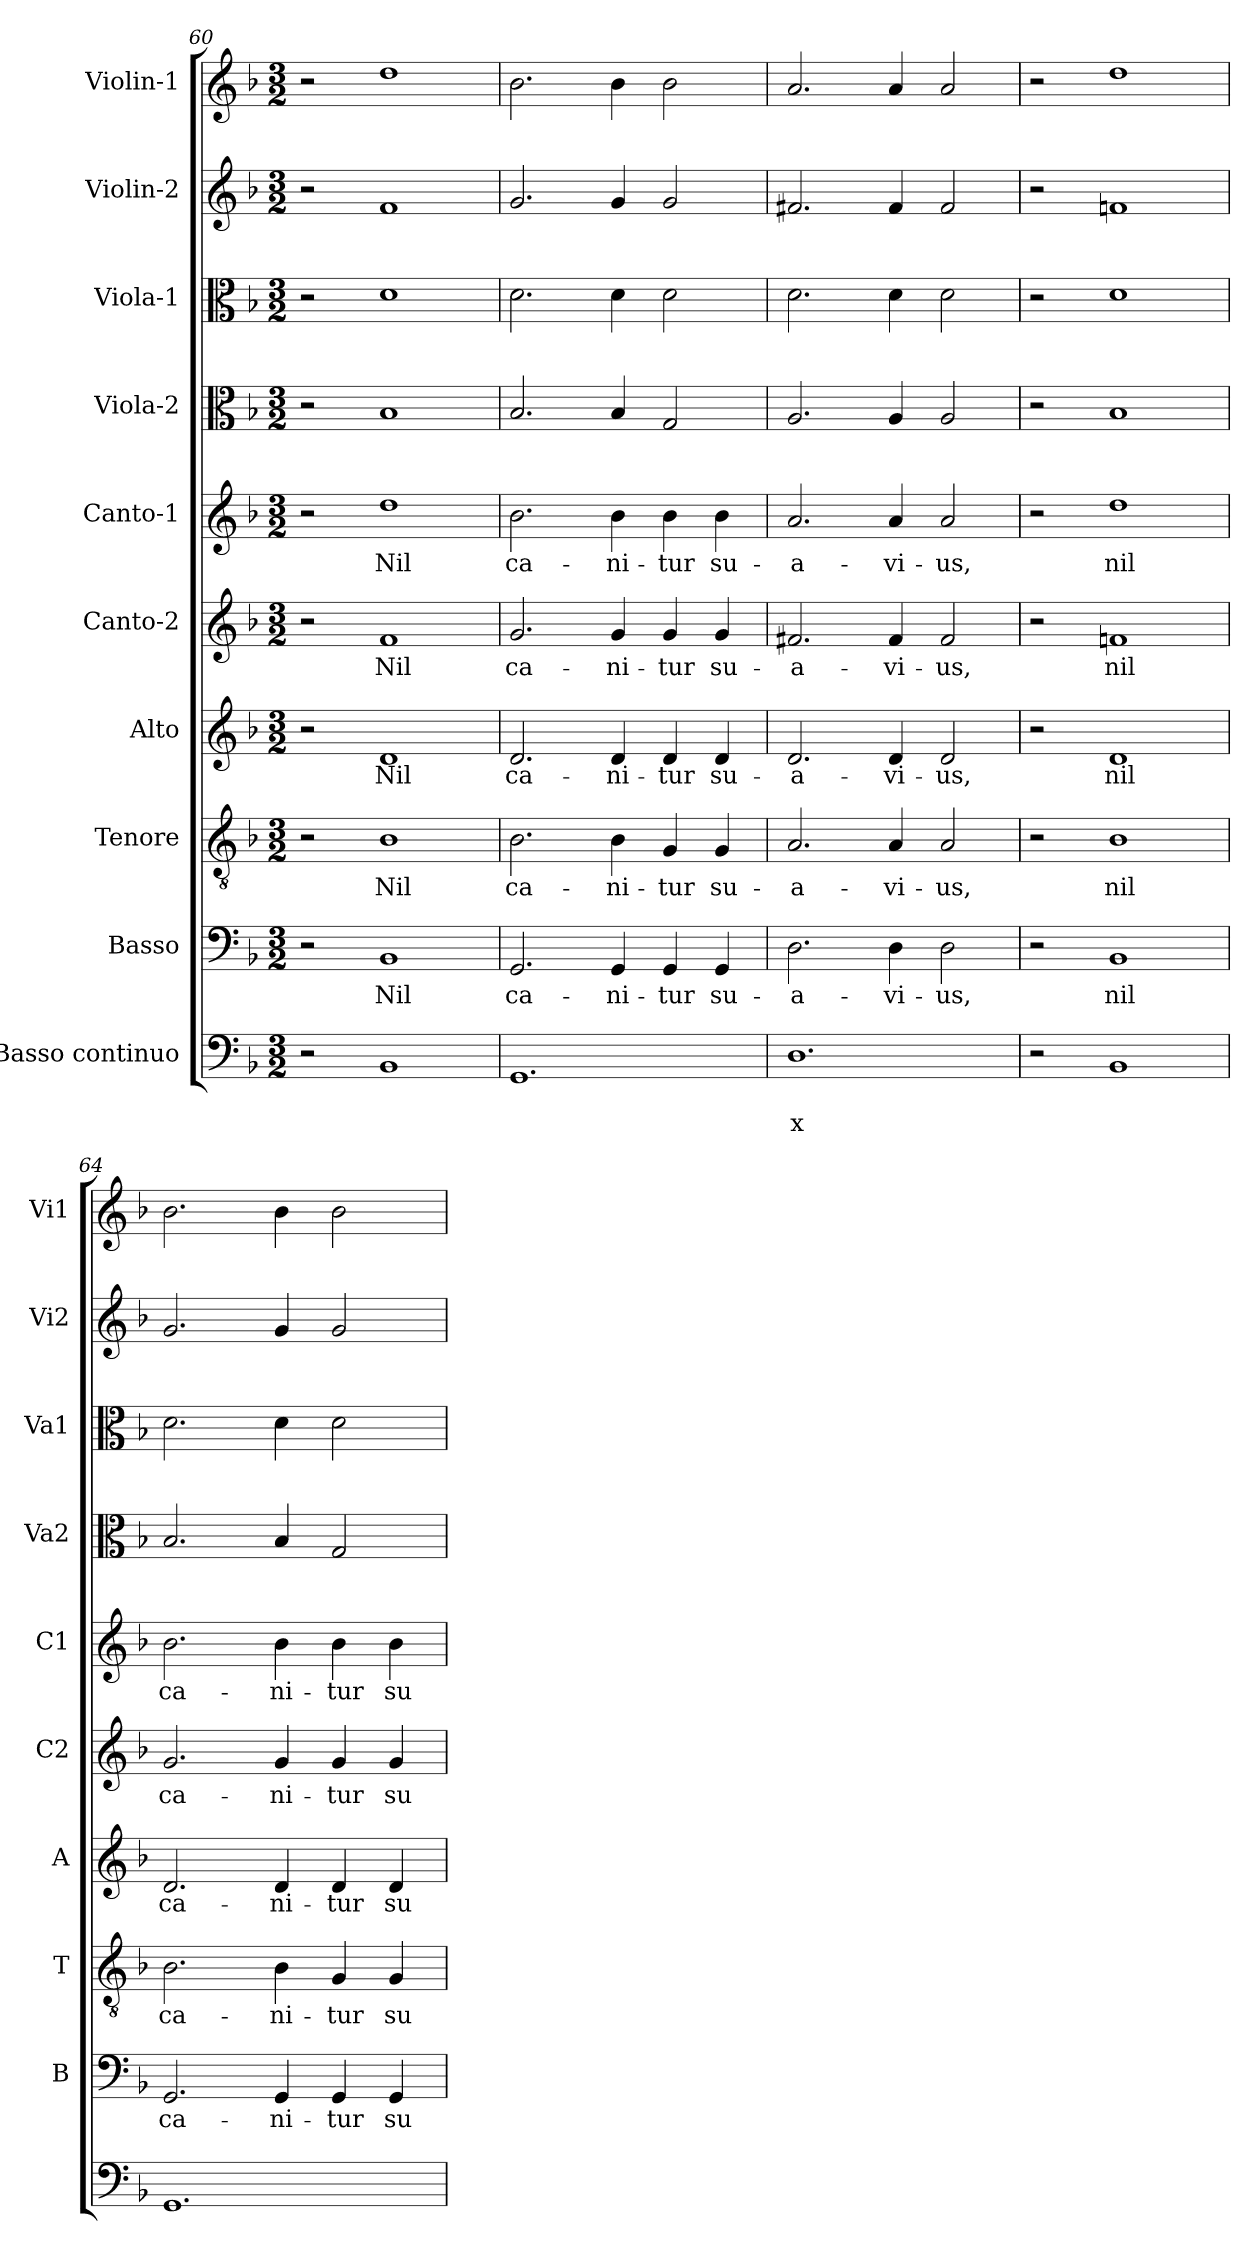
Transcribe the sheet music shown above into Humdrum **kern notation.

**kern	**text	**text	**kern	**text	**kern	**text	**kern	**text	**kern	**text	**kern	**text	**kern	**kern	**kern	**kern
*part10	*part10	*part10	*part9	*part9	*part8	*part8	*part7	*part7	*part6	*part6	*part5	*part5	*part4	*part3	*part2	*part1
*staff10	*staff10	*staff10	*staff9	*staff9	*staff8	*staff8	*staff7	*staff7	*staff6	*staff6	*staff5	*staff5	*staff4	*staff3	*staff2	*staff1
*I"Basso continuo	*	*	*I"Basso	*	*I"Tenore	*	*I"Alto	*	*I"Canto-2	*	*I"Canto-1	*	*I"Viola-2	*I"Viola-1	*I"Violin-2	*I"Violin-1
*	*	*	*I'B	*	*I'T	*	*I'A	*	*I'C2	*	*I'C1	*	*I'Va2	*I'Va1	*I'Vi2	*I'Vi1
!!LO:PB:g=z
*clefF4	*	*	*clefF4	*	*clefGv2	*	*clefG2	*	*clefG2	*	*clefG2	*	*clefC3	*clefC3	*clefG2	*clefG2
*k[b-]	*	*	*k[b-]	*	*k[b-]	*	*k[b-]	*	*k[b-]	*	*k[b-]	*	*k[b-]	*k[b-]	*k[b-]	*k[b-]
*F:	*	*	*F:	*	*F:	*	*F:	*	*F:	*	*F:	*	*F:	*F:	*F:	*F:
*M3/2	*	*	*M3/2	*	*M3/2	*	*M3/2	*	*M3/2	*	*M3/2	*	*M3/2	*M3/2	*M3/2	*M3/2
=60	=60	=60	=60	=60	=60	=60	=60	=60	=60	=60	=60	=60	=60	=60	=60	=60
2r	.	.	2r	.	2r	.	2r	.	2r	.	2r	.	2r	2r	2r	2r
!	!	!	!	!LO:LY:b	!	!LO:LY:b	!	!LO:LY:b	!	!LO:LY:b	!	!LO:LY:b	!	!	!	!
1BB-	.	.	1BB-	Nil	1B-	Nil	1d	Nil	1f	Nil	1dd	Nil	1B-	1d	1f	1dd
=61	=61	=61	=61	=61	=61	=61	=61	=61	=61	=61	=61	=61	=61	=61	=61	=61
!	!	!	!	!LO:LY:b	!	!LO:LY:b	!	!LO:LY:b	!	!LO:LY:b	!	!LO:LY:b	!	!	!	!
1.GG	.	.	2.GG/	ca-	2.B-\	ca-	2.d/	ca-	2.g/	ca-	2.b-\	ca-	2.B-/	2.d\	2.g/	2.b-\
!	!	!	!	!LO:LY:b	!	!LO:LY:b	!	!LO:LY:b	!	!LO:LY:b	!	!LO:LY:b	!	!	!	!
.	.	.	4GG/	-ni-	4B-\	-ni-	4d/	-ni-	4g/	-ni-	4b-\	-ni-	4B-/	4d\	4g/	4b-\
!	!	!	!	!LO:LY:b	!	!LO:LY:b	!	!LO:LY:b	!	!LO:LY:b	!	!LO:LY:b	!	!	!	!
.	.	.	4GG/	-tur	4G/	-tur	4d/	-tur	4g/	-tur	4b-\	-tur	2G/	2d\	2g/	2b-\
!	!	!	!	!LO:LY:b	!	!LO:LY:b	!	!LO:LY:b	!	!LO:LY:b	!	!LO:LY:b	!	!	!	!
.	.	.	4GG/	su-	4G/	su-	4d/	su-	4g/	su-	4b-\	su-	.	.	.	.
=62	=62	=62	=62	=62	=62	=62	=62	=62	=62	=62	=62	=62	=62	=62	=62	=62
!	!	!LO:LY:b	!	!LO:LY:b	!	!LO:LY:b	!	!LO:LY:b	!	!LO:LY:b	!	!LO:LY:b	!	!	!	!
1.D	.	x	2.D\	-a-	2.A/	-a-	2.d/	-a-	2.f#X/	-a-	2.a/	-a-	2.A/	2.d\	2.f#X/	2.a/
!	!	!	!	!LO:LY:b	!	!LO:LY:b	!	!LO:LY:b	!	!LO:LY:b	!	!LO:LY:b	!	!	!	!
.	.	.	4D\	-vi-	4A/	-vi-	4d/	-vi-	4f#/	-vi-	4a/	-vi-	4A/	4d\	4f#/	4a/
!	!	!	!	!LO:LY:b	!	!LO:LY:b	!	!LO:LY:b	!	!LO:LY:b	!	!LO:LY:b	!	!	!	!
.	.	.	2D\	-us,	2A/	-us,	2d/	-us,	2f#/	-us,	2a/	-us,	2A/	2d\	2f#/	2a/
=63	=63	=63	=63	=63	=63	=63	=63	=63	=63	=63	=63	=63	=63	=63	=63	=63
2r	.	.	2r	.	2r	.	2r	.	2r	.	2r	.	2r	2r	2r	2r
!	!	!	!	!LO:LY:b	!	!LO:LY:b	!	!LO:LY:b	!	!LO:LY:b	!	!LO:LY:b	!	!	!	!
1BB-	.	.	1BB-	nil	1B-	nil	1d	nil	1fni	nil	1dd	nil	1B-	1d	1fni	1dd
=64	=64	=64	=64	=64	=64	=64	=64	=64	=64	=64	=64	=64	=64	=64	=64	=64
!	!	!	!	!LO:LY:b	!	!LO:LY:b	!	!LO:LY:b	!	!LO:LY:b	!	!LO:LY:b	!	!	!	!
1.GG	.	.	2.GG/	ca-	2.B-\	ca-	2.d/	ca-	2.g/	ca-	2.b-\	ca-	2.B-/	2.d\	2.g/	2.b-\
!	!	!	!	!LO:LY:b	!	!LO:LY:b	!	!LO:LY:b	!	!LO:LY:b	!	!LO:LY:b	!	!	!	!
.	.	.	4GG/	-ni-	4B-\	-ni-	4d/	-ni-	4g/	-ni-	4b-\	-ni-	4B-/	4d\	4g/	4b-\
!	!	!	!	!LO:LY:b	!	!LO:LY:b	!	!LO:LY:b	!	!LO:LY:b	!	!LO:LY:b	!	!	!	!
.	.	.	4GG/	-tur	4G/	-tur	4d/	-tur	4g/	-tur	4b-\	-tur	2G/	2d\	2g/	2b-\
!	!	!	!	!LO:LY:b	!	!LO:LY:b	!	!LO:LY:b	!	!LO:LY:b	!	!LO:LY:b	!	!	!	!
.	.	.	4GG/	su-	4G/	su-	4d/	su-	4g/	su-	4b-\	su-	.	.	.	.
=	=	=	=	=	=	=	=	=	=	=	=	=	=	=	=	=
*-	*-	*-	*-	*-	*-	*-	*-	*-	*-	*-	*-	*-	*-	*-	*-	*-
